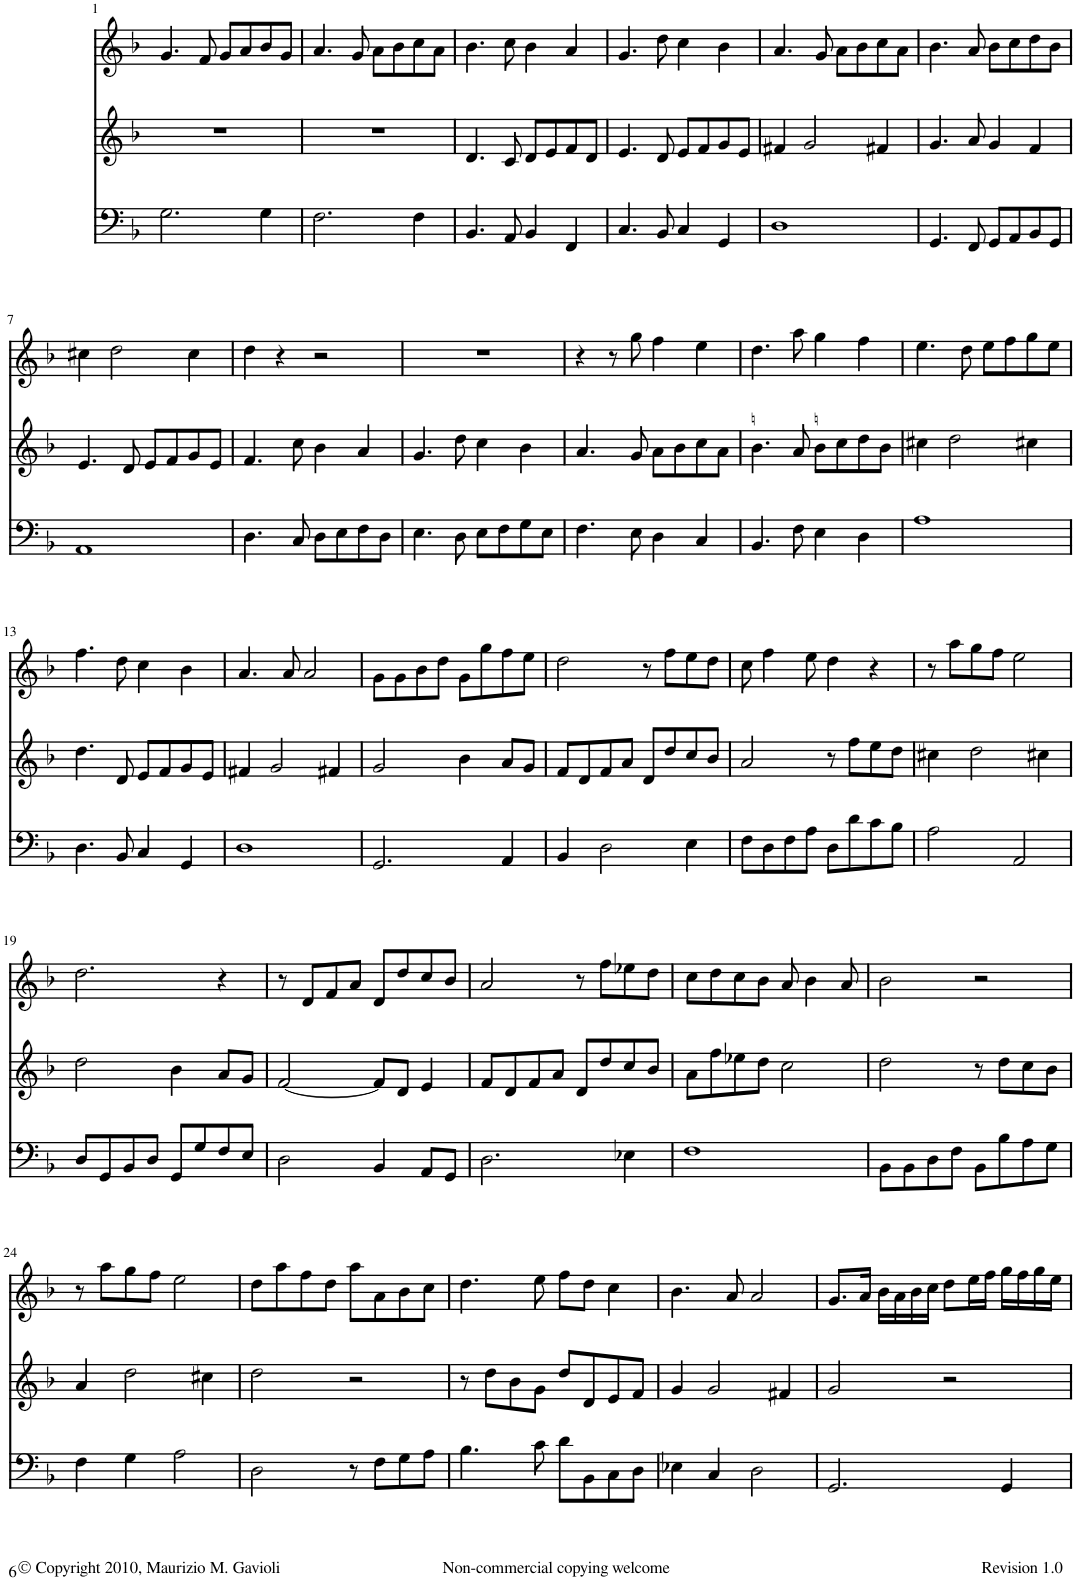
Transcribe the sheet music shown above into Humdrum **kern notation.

**kern	**kern	**kern
*part3	*part2	*part1
*staff3	*staff2	*staff1
*I"Basso	*I"Canto II	*I"Canto I
!!LO:PB:g=z
*clefF4	*clefG2	*clefG2
*k[b-]	*k[b-]	*k[b-]
*M4/4	*M4/4	*M4/4
*met(c)	*met(c)	*met(c)
=1	=1	=1
2.G\	1r	4.g/
.	.	8f/
.	.	8g/L
.	.	8a/
4G\	.	8b-/
.	.	8g/J
=2	=2	=2
2.F\	1r	4.a/
.	.	8g/
.	.	8a\L
.	.	8b-\
4F\	.	8cc\
.	.	8a\J
=3	=3	=3
4.BB-/	4.d/	4.b-\
8AA/	8c/	8cc\
4BB-/	8d/L	4b-\
.	8e/	.
4FF/	8f/	4a/
.	8d/J	.
=4	=4	=4
4.C/	4.e/	4.g/
8BB-/	8d/	8dd\
4C/	8e/L	4cc\
.	8f/	.
4GG/	8g/	4b-\
.	8e/J	.
=5	=5	=5
1D	4f#X/	4.a/
.	2g/	.
.	.	8g/
.	.	8a\L
.	.	8b-\
.	4f#X/	8cc\
.	.	8a\J
=6	=6	=6
4.GG/	4.g/	4.b-\
8FF/	8a/	8a/
8GG/L	4g/	8b-\L
8AA/	.	8cc\
8BB-/	4f/	8dd\
8GG/J	.	8b-\J
!!LO:LB:g=z
=7	=7	=7
1AA	4.e/	4cc#X\
.	.	2dd\
.	8d/	.
.	8e/L	.
.	8f/	.
.	8g/	4cc#\
.	8e/J	.
=8	=8	=8
4.D\	4.f/	4dd\
.	.	4r
8C/	8cc\	.
8D\L	4b-\	2r
8E\	.	.
8F\	4a/	.
8D\J	.	.
=9	=9	=9
4.E\	4.g/	1r
8D\	8dd\	.
8E\L	4cc\	.
8F\	.	.
8G\	4b-\	.
8E\J	.	.
=10	=10	=10
4.F\	4.a/	4r
.	.	8r
8E\	8g/	8gg\
4D\	8a\L	4ff\
.	8b-\	.
4C/	8cc\	4ee\
.	8a\J	.
=11	=11	=11
4.BB-/	4.b-\	4.dd\
8F\	8a/	8aa\
4E\	8bn\L	4gg\
.	8cc\	.
4D\	8dd\	4ff\
.	8bn\J	.
=12	=12	=12
1A	4cc#X\	4.ee\
.	2dd\	.
.	.	8dd\
.	.	8ee\L
.	.	8ff\
.	4cc#X\	8gg\
.	.	8ee\J
!!LO:LB:g=z
=13	=13	=13
4.D\	4.dd\	4.ff\
8BB-/	8d/	8dd\
4C/	8e/L	4cc\
.	8f/	.
4GG/	8g/	4b-\
.	8e/J	.
=14	=14	=14
1D	4f#X/	4.a/
.	2g/	.
.	.	8a/
.	.	2a/
.	4f#X/	.
=15	=15	=15
2.GG/	2g/	8g\L
.	.	8g\
.	.	8b-\
.	.	8dd\J
.	4b-\	8g\L
.	.	8gg\
4AA/	8a/L	8ff\
.	8g/J	8ee\J
=16	=16	=16
4BB-/	8f/L	2dd\
.	8d/	.
2D\	8f/	.
.	8a/J	.
.	8d/L	8r
.	8dd/	8ff\L
4E\	8cc/	8ee\
.	8b-/J	8dd\J
=17	=17	=17
8F\L	2a/	8cc\
8D\	.	4ff\
8F\	.	.
8A\J	.	8ee\
8D\L	8r	4dd\
8d\	8ff\L	.
8c\	8ee\	4r
8B-\J	8dd\J	.
=18	=18	=18
2A\	4cc#X\	8r
.	.	8aa\L
.	2dd\	8gg\
.	.	8ff\J
2AA/	.	2ee\
.	4cc#X\	.
!!LO:LB:g=z
=19	=19	=19
8D/L	2dd\	2.dd\
8GG/	.	.
8BB-/	.	.
8D/J	.	.
8GG/L	4b-\	.
8G/	.	.
8F/	8a/L	4r
8E/J	8g/J	.
=20	=20	=20
2D\	[2f/	8r
.	.	8d/L
.	.	8f/
.	.	8a/J
4BB-/	8f/L]	8d/L
.	8d/J	8dd/
8AA/L	4e/	8cc/
8GG/J	.	8b-/J
=21	=21	=21
2.D\	8f/L	2a/
.	8d/	.
.	8f/	.
.	8a/J	.
.	8d/L	8r
.	8dd/	8ff\L
4E-X\	8cc/	8ee-X\
.	8b-/J	8dd\J
=22	=22	=22
1F	8a\L	8cc\L
.	8ff\	8dd\
.	8ee-X\	8cc\
.	8dd\J	8b-\J
.	2cc\	8a/
.	.	4b-\
.	.	8a/
=23	=23	=23
8BB-\L	2dd\	2b-\
8BB-\	.	.
8D\	.	.
8F\J	.	.
8BB-\L	8r	2r
8B-\	8dd\L	.
8A\	8cc\	.
8G\J	8b-\J	.
!!LO:LB:g=z
=24	=24	=24
4F\	4a/	8r
.	.	8aa\L
4G\	2dd\	8gg\
.	.	8ff\J
2A\	.	2ee\
.	4cc#X\	.
=25	=25	=25
2D\	2dd\	8dd\L
.	.	8aa\
.	.	8ff\
.	.	8dd\J
8r	2r	8aa\L
8F\L	.	8a\
8G\	.	8b-\
8A\J	.	8cc\J
=26	=26	=26
4.B-\	8r	4.dd\
.	8dd\L	.
.	8b-\	.
8c\	8g\J	8ee\
8d\L	8dd/L	8ff\L
8BB-\	8d/	8dd\J
8C\	8e/	4cc\
8D\J	8f/J	.
=27	=27	=27
4E-X\	4g/	4.b-\
4C/	2g/	.
.	.	8a/
2D\	.	2a/
.	4f#X/	.
=28	=28	=28
2.GG/	2g/	8.g/L
.	.	16a/Jk
.	.	16b-\LL
.	.	16a\
.	.	16b-\
.	.	16cc\JJ
.	2r	8dd\L
.	.	16ee\L
.	.	16ff\JJ
4GG/	.	16gg\LL
.	.	16ff\
.	.	16gg\
.	.	16ee\JJ
=	=	=
*-	*-	*-
